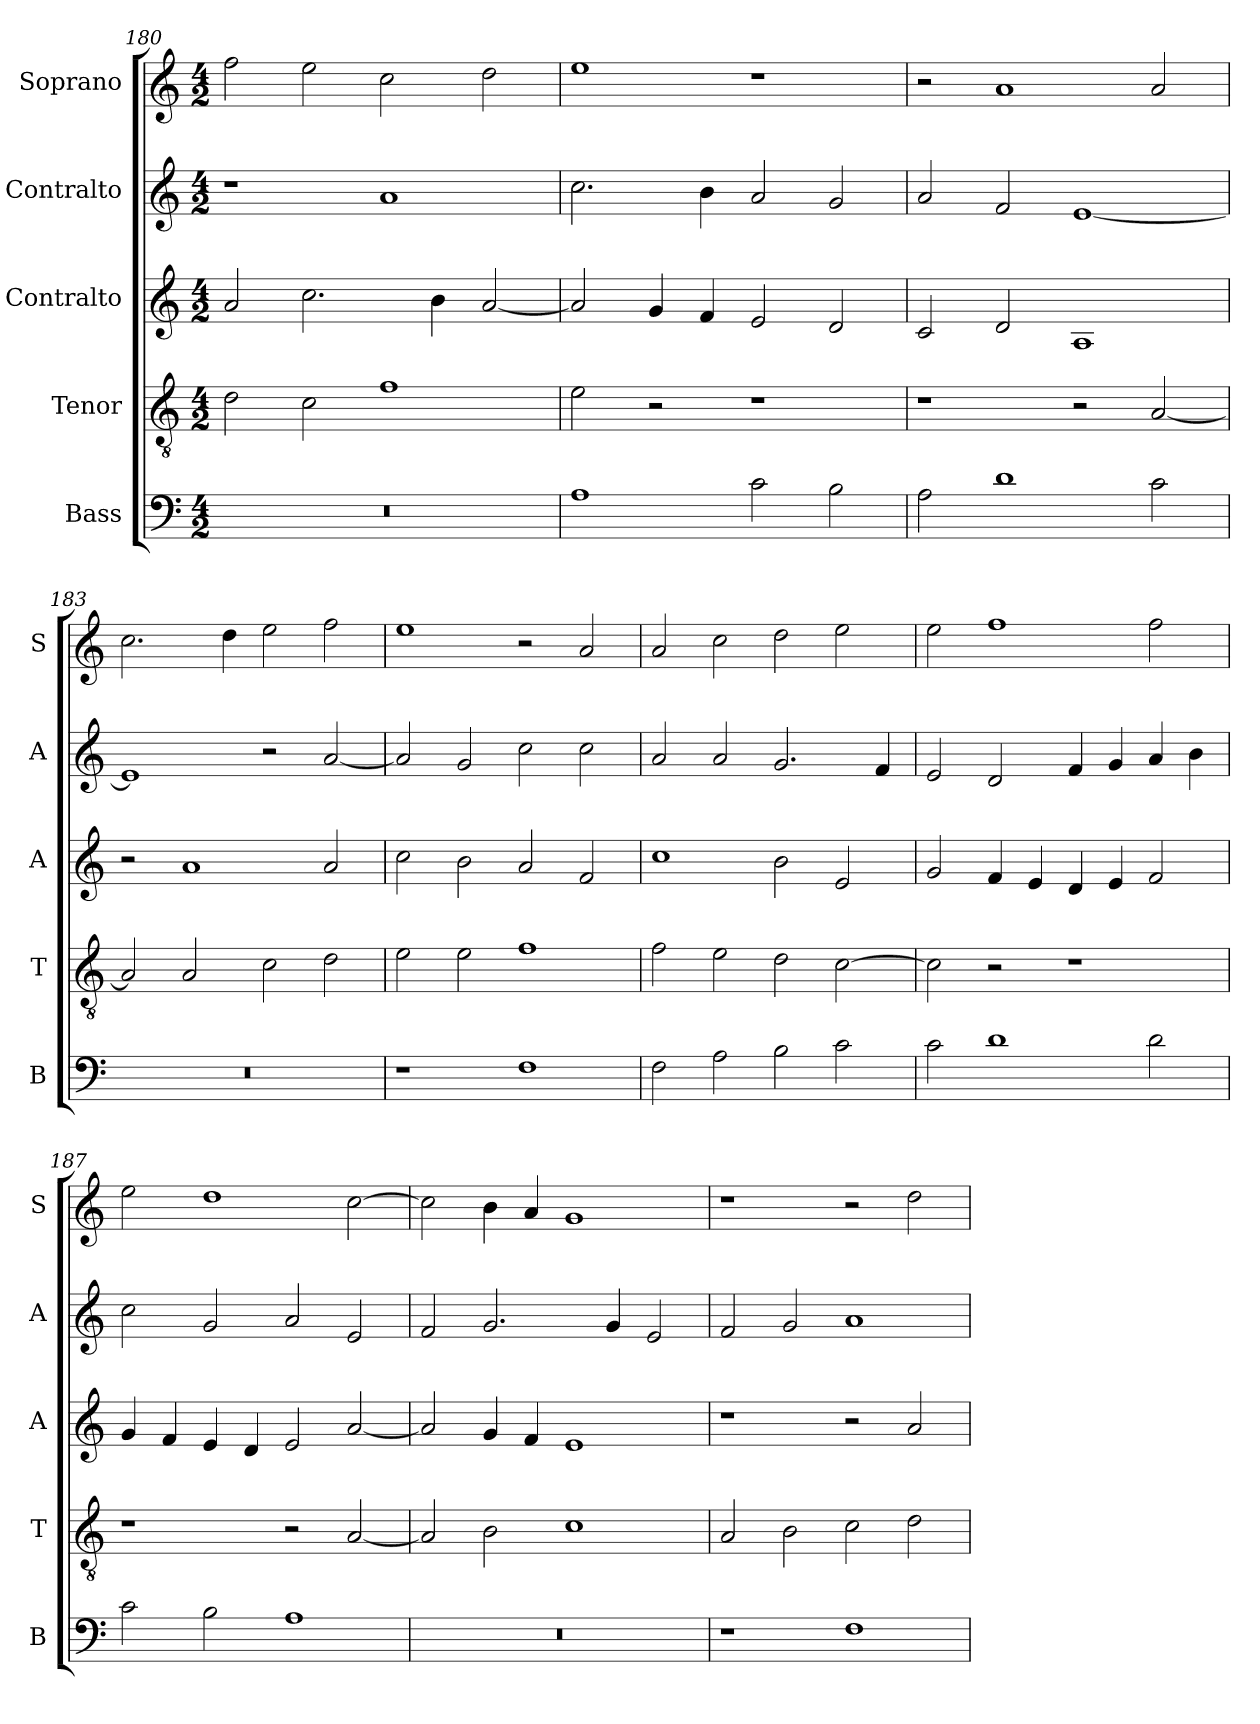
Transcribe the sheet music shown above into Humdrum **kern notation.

**kern	**kern	**kern	**kern	**kern
*part5	*part4	*part3	*part2	*part1
*staff5	*staff4	*staff3	*staff2	*staff1
*I"Bass	*I"Tenor	*I"Contralto	*I"Contralto	*I"Soprano
*I'B	*I'T	*I'A	*I'A	*I'S
*clefF4	*clefGv2	*clefG2	*clefG2	*clefG2
*k[]	*k[]	*k[]	*k[]	*k[]
*A:aeo	*A:aeo	*A:aeo	*A:aeo	*A:aeo
*M4/2	*M4/2	*M4/2	*M4/2	*M4/2
=180	=180	=180	=180	=180
0r	2d	2a	1r	2ff
.	2c	2.cc	.	2ee
.	1f	.	1a	2cc
.	.	4b	.	.
.	.	[2a	.	2dd
=181	=181	=181	=181	=181
1A	2e	2a]	2.cc	1ee
.	2r	4g	.	.
.	.	4f	4b	.
2c	1r	2e	2a	1r
2B	.	2d	2g	.
=182	=182	=182	=182	=182
2A	1r	2c	2a	2r
1d	.	2d	2f	1a
.	2r	1A	[1e	.
2c	[2A	.	.	2a
=183	=183	=183	=183	=183
0r	2A]	2r	1e]	2.cc
.	2A	1a	.	.
.	.	.	.	4dd
.	2c	.	2r	2ee
.	2d	2a	[2a	2ff
=184	=184	=184	=184	=184
1r	2e	2cc	2a]	1ee
.	2e	2b	2g	.
1F	1f	2a	2cc	2r
.	.	2f	2cc	2a
=185	=185	=185	=185	=185
2F	2f	1cc	2a	2a
2A	2e	.	2a	2cc
2B	2d	2b	2.g	2dd
2c	[2c	2e	.	2ee
.	.	.	4f	.
=186	=186	=186	=186	=186
2c	2c]	2g	2e	2ee
1d	2r	4f	2d	1ff
.	.	4e	.	.
.	1r	4d	4f	.
.	.	4e	4g	.
2d	.	2f	4a	2ff
.	.	.	4b	.
=187	=187	=187	=187	=187
2c	1r	4g	2cc	2ee
.	.	4f	.	.
2B	.	4e	2g	1dd
.	.	4d	.	.
1A	2r	2e	2a	.
.	[2A	[2a	2e	[2cc
=188	=188	=188	=188	=188
0r	2A]	2a]	2f	2cc]
.	2B	4g	2.g	4b
.	.	4f	.	4a
.	1c	1e	.	1g
.	.	.	4g	.
.	.	.	2e	.
=189	=189	=189	=189	=189
1r	2A	1r	2f	1r
.	2B	.	2g	.
1F	2c	2r	1a	2r
.	2d	2a	.	2dd
=	=	=	=	=
*-	*-	*-	*-	*-
